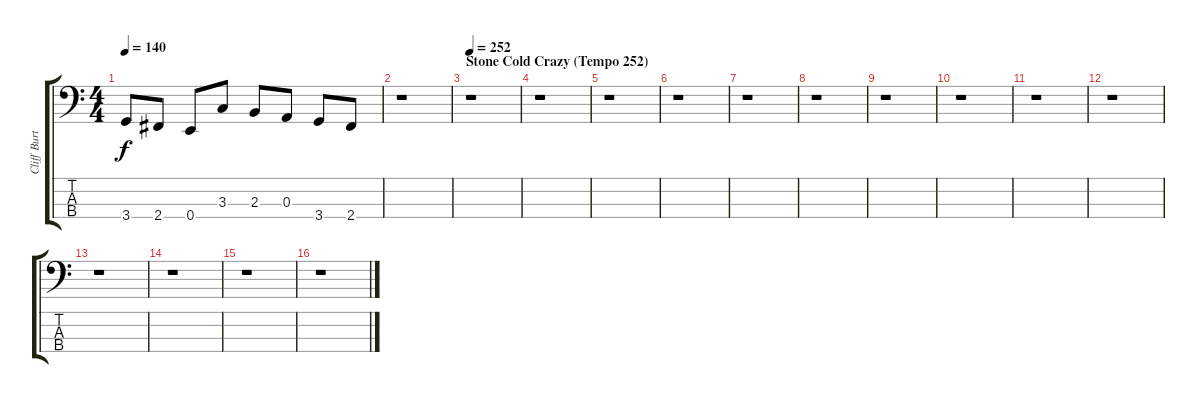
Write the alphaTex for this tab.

\track ("Cliff Burton (Bass)" "Cliff Burt") {instrument electricbasspick}
\staff {score tabs}
\tuning (G2 D2 A1 E1) {hide}
\ts (4 4)
\tempo 140
\clef f4
\ks c
3.4.8{dy f} 2.4.8 0.4.8 3.3.8 2.3.8 0.3.8 3.4.8 2.4.8 |
r.1 |
\section ("" "Stone Cold Crazy (Tempo 252)")
\tempo 252
r.1 |
r.1 |
r.1 |
r.1 |
r.1 |
r.1 |
r.1 |
r.1 |
r.1 |
r.1 |
r.1 |
r.1 |
r.1 |
r.1
